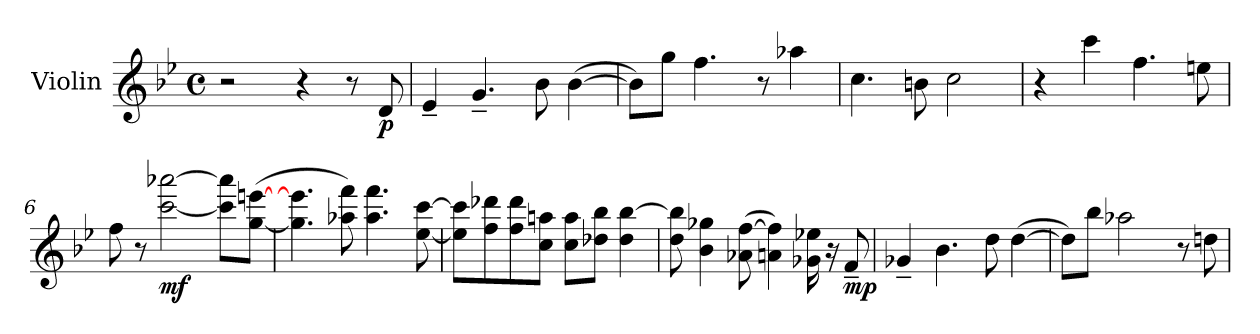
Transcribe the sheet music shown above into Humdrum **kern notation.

**kern	**dynam
*part1	*part1
*staff1	*staff1
*I"Violin	*
*I'Vln.	*
*clefG2	*
*k[b-e-]	*
*M4/4	*
*met(c)	*
=1	=1
2r	.
4r	.
8r	.
!	!LO:DY:b
8d/	p
=2	=2
4e-~/	.
4.g~/	.
8b-\	.
([4b-\	.
=3	=3
8b-\L])	.
8gg\J	.
4.ff\	.
8r	.
!	!LO:DY:b
4aa-X\	cresc.
=4	=4
4.cc\	.
8bn\	.
2cc\	.
=5	=5
4r	.
4ccc\	.
4.ff\	.
8een\	.
=6	=6
8ff\	.
8r	.
!	!LO:DY:b
[2ccc\ [2aaa-X\	mf
8ccc]\ 8aaa-]\L	.
([8gg\ [8eeen\J	.
!!LO:LB:g=z
=7	=7
4.gg]\ 4.eee-]\	.
8aa-X\ 8fff\)	.
4.aa-\ 4.fff\	.
[8ee-\ [8ccc\	.
=8	=8
8ee-]\ 8ccc]\L	.
8ff\ 8ddd-X\	.
8ff\ 8ddd-\	.
8cc\ 8aan\J	.
8cc\ 8aa\L	.
8dd-X\ 8bb-\J	.
4dd-\ [4bb-\	.
=9	=9
8dd\ 8bb-]\	.
4b-\ 4gg-X\	.
(8a-X\ [8ff\	.
4an\ 4ff]\)	.
16g-X\ 16ee-X\	.
16r	.
!	!LO:DY:b
8f~/	mp
=10	=10
4g-X~/	.
4.b-\	.
8dd\	.
([4dd\	.
=11	=11
8dd\L])	.
8bb-\J	.
2aa-X\	.
8r	.
8ddn\	.
=	=
*-	*-
